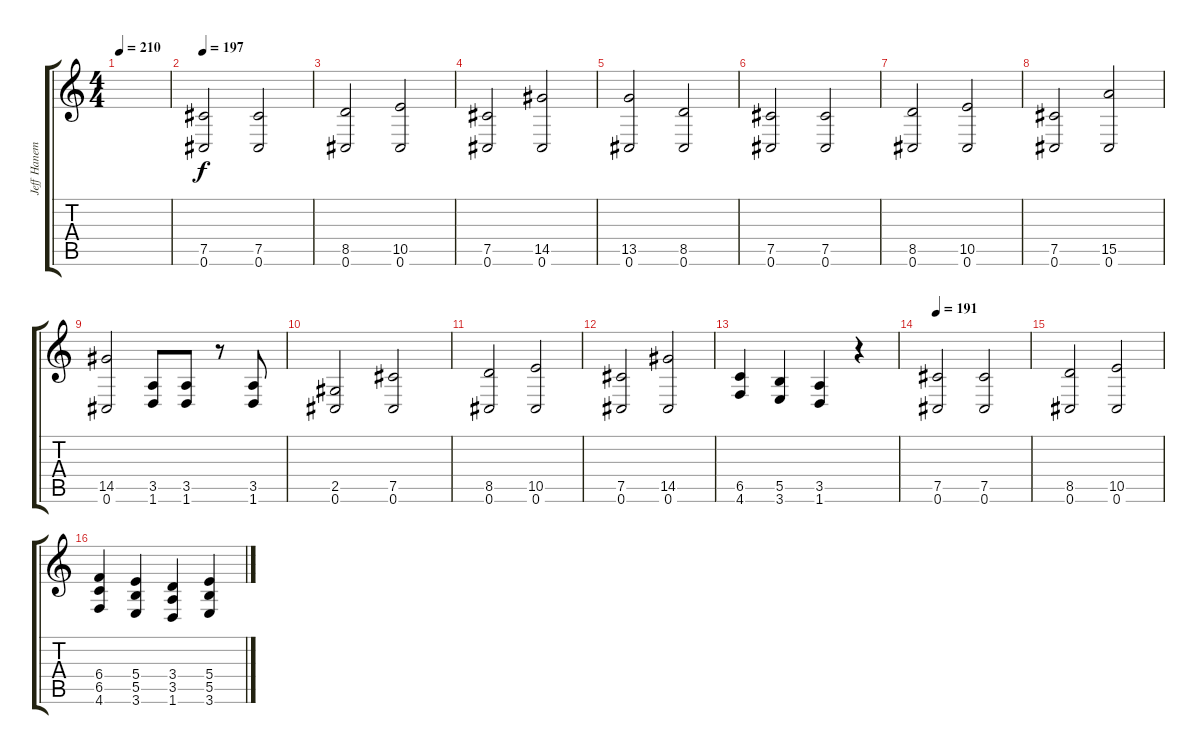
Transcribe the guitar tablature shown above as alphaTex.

\track ("Jeff Hanemann" "Jeff Hanem") {instrument distortionguitar}
\staff {score tabs}
\tuning (Db4 Ab3 E3 B2 Gb2 Db2) {hide}
\ts (4 4)
\tempo 210
\clef g2
\ks c
|
\tempo 197
(7.5 0.6).2 (7.5 0.6).2 |
(8.5 0.6).2 (10.5 0.6).2 |
(7.5 0.6).2 (14.5 0.6).2 |
(13.5 0.6).2 (8.5 0.6).2 |
(7.5 0.6).2 (7.5 0.6).2 |
(8.5 0.6).2 (10.5 0.6).2 |
(7.5 0.6).2 (15.5 0.6).2 |
(14.5 0.6).2 (3.5 1.6).8 (3.5 1.6).8 r.8 (3.5 1.6).8 |
(2.5 0.6).2 (7.5 0.6).2 |
(8.5 0.6).2 (10.5 0.6).2 |
(7.5 0.6).2 (14.5 0.6).2 |
(6.5 4.6).4 (5.5 3.6).4 (3.5 1.6).4 r.4 |
\tempo 191
(7.5 0.6).2 (7.5 0.6).2 |
(8.5 0.6).2 (10.5 0.6).2 |
(6.4 6.5 4.6).4 (5.4 5.5 3.6).4 (3.4 3.5 1.6).4 (5.4 5.5 3.6).4
